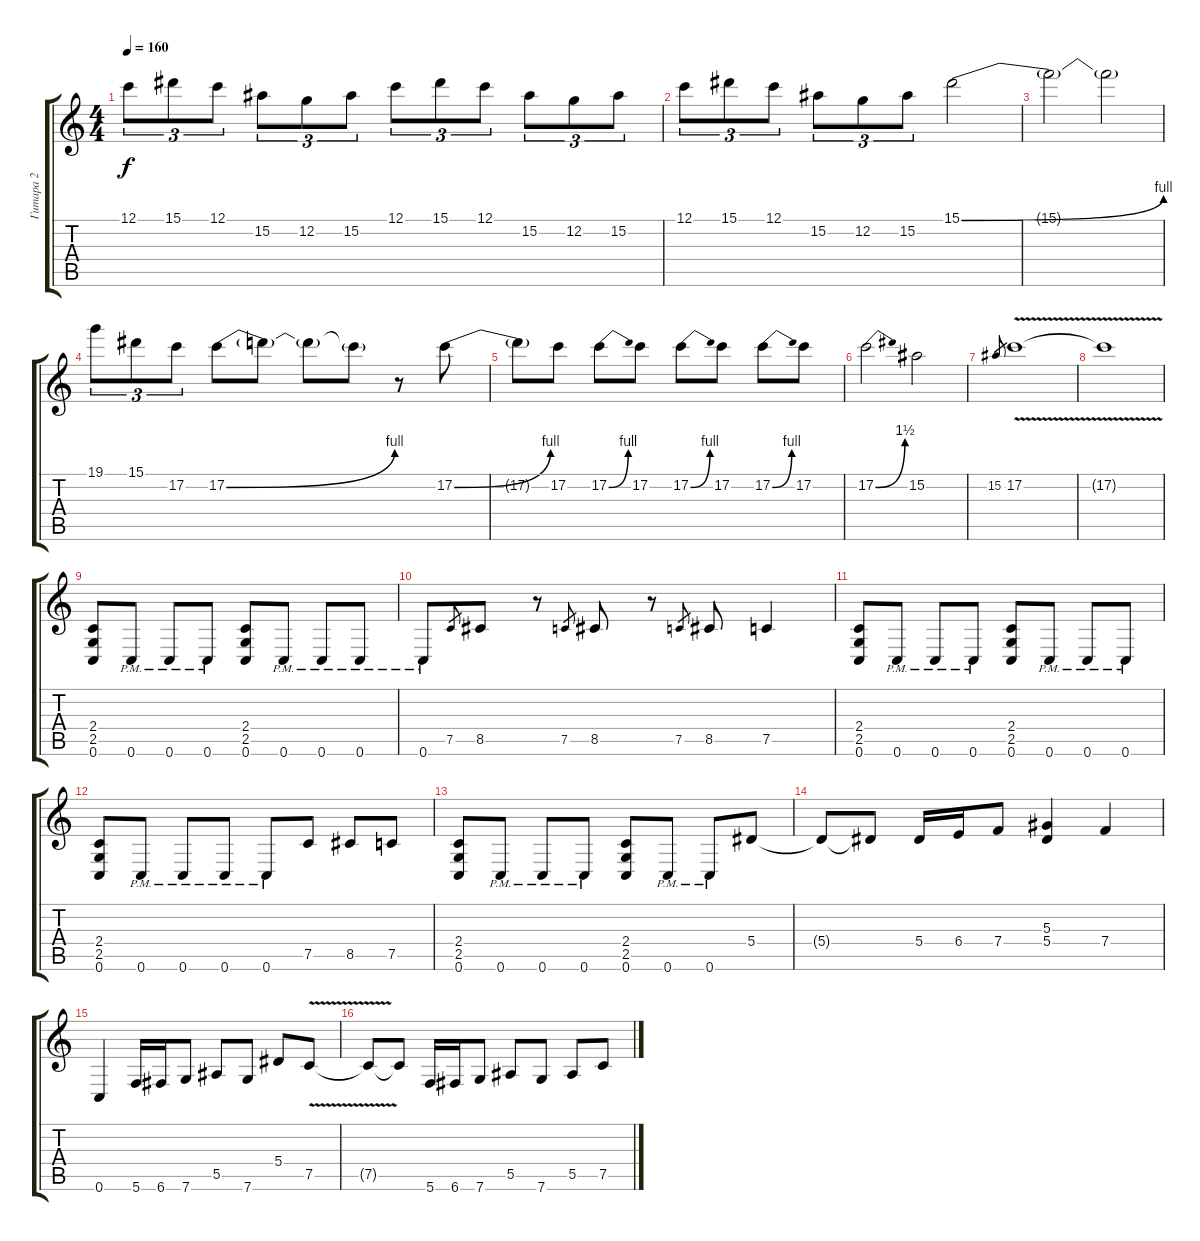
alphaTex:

\track ("Гитара 2" "Гитара 2") {instrument distortionguitar}
\staff {score tabs}
\tuning (C4 G3 Eb3 Bb2 F2 C2) {hide}
\ts (4 4)
\tempo 160
\clef g2
\ks c
12.1.8{tu (3 2) dy f} 15.1.8{tu (3 2)} 12.1.8{tu (3 2)} 15.2.8{tu (3 2)} 12.2.8{tu (3 2)} 15.2.8{tu (3 2)} 12.1.8{tu (3 2)} 15.1.8{tu (3 2)} 12.1.8{tu (3 2)} 15.2.8{tu (3 2)} 12.2.8{tu (3 2)} 15.2.8{tu (3 2)} |
12.1.8{tu (3 2)} 15.1.8{tu (3 2)} 12.1.8{tu (3 2)} 15.2.8{tu (3 2)} 12.2.8{tu (3 2)} 15.2.8{tu (3 2)} 15.1{be (bend 0 0 60 4)}.2 |
15.1{t}.2 15.1{t}.2 |
19.1.8{tu (3 2)} 15.1.8{tu (3 2)} 17.2.8{tu (3 2)} 17.2{be (bend 0 0 60 4)}.8 17.2{t}.8 17.2{t}.8 17.2{t}.8 r.8 17.2{be (bend 0 0 60 4)}.8 |
17.2{t}.8 17.2.8 17.2{be (bend 0 0 60 4)}.8 17.2.8 17.2{be (bend 0 0 60 4)}.8 17.2.8 17.2{be (bend 0 0 60 4)}.8 17.2.8 |
17.2{be (bend 0 0 60 6)}.2 15.2.2 |
15.2.8{gr} 17.2{v}.1 |
17.2{t}.1 |
(2.4 2.5 0.6).8 0.6{pm}.8 0.6{pm}.8 0.6{pm}.8 (2.4 2.5 0.6).8 0.6{pm}.8 0.6{pm}.8 0.6{pm}.8 |
0.6{pm}.8 7.5.8{gr} 8.5.8 r.8 7.5.8{gr} 8.5.8 r.8 7.5.8{gr} 8.5.8 7.5.4 |
(2.4 2.5 0.6).8 0.6{pm}.8 0.6{pm}.8 0.6{pm}.8 (2.4 2.5 0.6).8 0.6{pm}.8 0.6{pm}.8 0.6{pm}.8 |
(2.4 2.5 0.6).8 0.6{pm}.8 0.6{pm}.8 0.6{pm}.8 0.6{pm}.8 7.5.8 8.5.8 7.5.8 |
(2.4 2.5 0.6).8 0.6{pm}.8 0.6{pm}.8 0.6{pm}.8 (2.4 2.5 0.6).8 0.6{pm}.8 0.6{pm}.8 5.4.8 |
5.4{t}.8 5.4{t}.8 5.4.16 6.4.16 7.4.8 (5.3 5.4).4 7.4.4 |
0.6.4 5.6.16 6.6.16 7.6.8 5.5.8 7.6.8 5.4.8 7.5{v}.8 |
7.5{t}.8 7.5{t}.8 5.6.16 6.6.16 7.6.8 5.5.8 7.6.8 5.5.8 7.5.8
